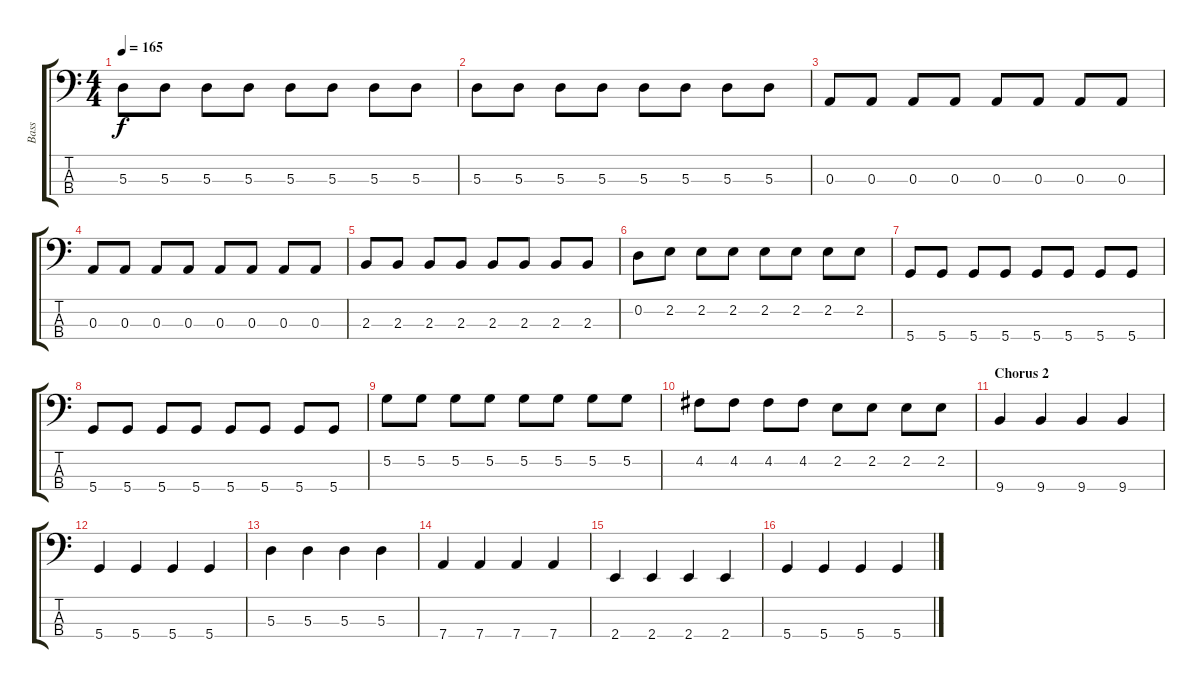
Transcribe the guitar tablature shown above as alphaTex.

\track ("Bass" "Bass") {instrument electricbassfinger}
\staff {score tabs}
\tuning (G2 D2 A1 D1) {hide}
\ts (4 4)
\tempo 165
\clef f4
\ks c
5.3.8{dy f} 5.3.8 5.3.8 5.3.8 5.3.8 5.3.8 5.3.8 5.3.8 |
5.3.8 5.3.8 5.3.8 5.3.8 5.3.8 5.3.8 5.3.8 5.3.8 |
0.3.8 0.3.8 0.3.8 0.3.8 0.3.8 0.3.8 0.3.8 0.3.8 |
0.3.8 0.3.8 0.3.8 0.3.8 0.3.8 0.3.8 0.3.8 0.3.8 |
2.3.8 2.3.8 2.3.8 2.3.8 2.3.8 2.3.8 2.3.8 2.3.8 |
0.2.8 2.2.8 2.2.8 2.2.8 2.2.8 2.2.8 2.2.8 2.2.8 |
5.4.8 5.4.8 5.4.8 5.4.8 5.4.8 5.4.8 5.4.8 5.4.8 |
5.4.8 5.4.8 5.4.8 5.4.8 5.4.8 5.4.8 5.4.8 5.4.8 |
5.2.8 5.2.8 5.2.8 5.2.8 5.2.8 5.2.8 5.2.8 5.2.8 |
4.2.8 4.2.8 4.2.8 4.2.8 2.2.8 2.2.8 2.2.8 2.2.8 |
\section ("" "Chorus 2")
9.4.4 9.4.4 9.4.4 9.4.4 |
5.4.4 5.4.4 5.4.4 5.4.4 |
5.3.4 5.3.4 5.3.4 5.3.4 |
7.4.4 7.4.4 7.4.4 7.4.4 |
2.4.4 2.4.4 2.4.4 2.4.4 |
5.4.4 5.4.4 5.4.4 5.4.4
